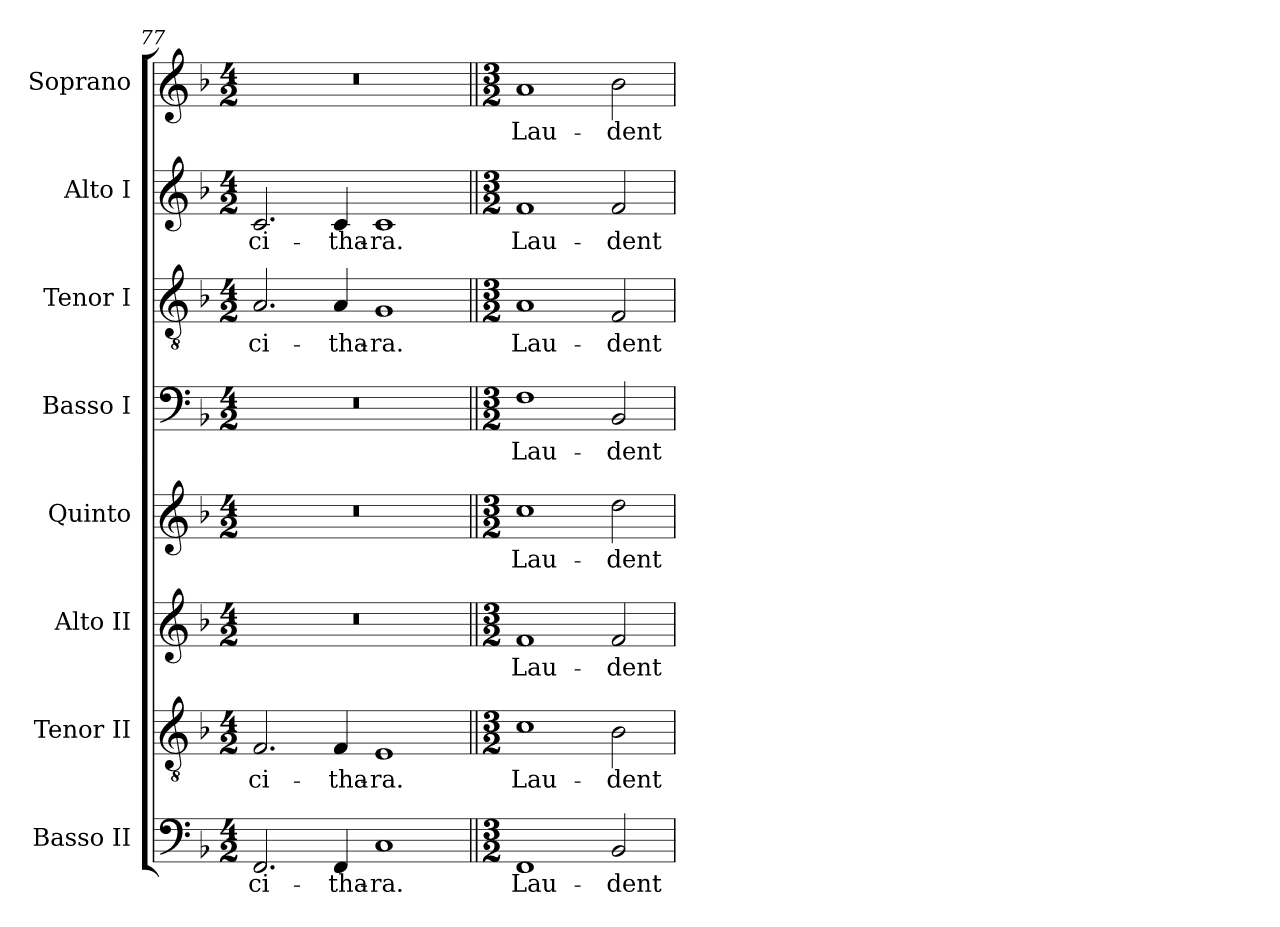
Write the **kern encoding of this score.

**kern	**text	**kern	**text	**kern	**text	**kern	**text	**kern	**text	**kern	**text	**kern	**text	**kern	**text
*part8	*part8	*part7	*part7	*part6	*part6	*part5	*part5	*part4	*part4	*part3	*part3	*part2	*part2	*part1	*part1
*staff8	*staff8	*staff7	*staff7	*staff6	*staff6	*staff5	*staff5	*staff4	*staff4	*staff3	*staff3	*staff2	*staff2	*staff1	*staff1
*I"Basso II	*	*I"Tenor II	*	*I"Alto II	*	*I"Quinto	*	*I"Basso I	*	*I"Tenor I	*	*I"Alto I	*	*I"Soprano	*
*I'B. 2	*	*I'T. 2	*	*I'A. 2	*	*I'Q.	*	*I'B. 1	*	*I'T. 1	*	*I'A. 1	*	*I'S.	*
*clefF4	*	*clefGv2	*	*clefG2	*	*clefG2	*	*clefF4	*	*clefGv2	*	*clefG2	*	*clefG2	*
*	*	*ITrd7c12	*	*	*	*	*	*	*	*ITrd7c12	*	*	*	*	*
*k[b-]	*	*k[b-]	*	*k[b-]	*	*k[b-]	*	*k[b-]	*	*k[b-]	*	*k[b-]	*	*k[b-]	*
*F:	*	*F:	*	*F:	*	*F:	*	*F:	*	*F:	*	*F:	*	*F:	*
*M4/2	*	*M4/2	*	*M4/2	*	*M4/2	*	*M4/2	*	*M4/2	*	*M4/2	*	*M4/2	*
=77	=77	=77	=77	=77	=77	=77	=77	=77	=77	=77	=77	=77	=77	=77	=77
!	!LO:LY:b:color=#000000	!	!	!	!	!	!	!	!	!	!	!	!	!	!
!	!	!	!LO:LY:b:color=#000000	!LO:N:vis=1	!	!LO:N:vis=1	!	!LO:N:vis=1	!	!	!	!	!	!	!
!	!	!	!	!	!	!	!	!	!	!	!LO:LY:b:color=#000000	!	!	!	!
!	!	!	!	!	!	!	!	!	!	!	!	!	!LO:LY:b:color=#000000	!LO:N:vis=1	!
2.FFi/	ci-	2.FFi/	ci-	0r	.	0r	.	0r	.	2.AAi/	ci-	2.ci/	ci-	0r	.
!	!LO:LY:b:color=#000000	!	!	!	!	!	!	!	!	!	!	!	!	!	!
!	!	!	!LO:LY:b:color=#000000	!	!	!	!	!	!	!	!	!	!	!	!
!	!	!	!	!	!	!	!	!	!	!	!LO:LY:b:color=#000000	!	!	!	!
!	!	!	!	!	!	!	!	!	!	!	!	!	!LO:LY:b:color=#000000	!	!
4FFi/	-tha-	4FFi/	-tha-	.	.	.	.	.	.	4AAi/	-tha-	4ci/	-tha-	.	.
!	!LO:LY:b:color=#000000	!	!	!	!	!	!	!	!	!	!	!	!	!	!
!	!	!	!LO:LY:b:color=#000000	!	!	!	!	!	!	!	!	!	!	!	!
!	!	!	!	!	!	!	!	!	!	!	!LO:LY:b:color=#000000	!	!	!	!
!	!	!	!	!	!	!	!	!	!	!	!	!	!LO:LY:b:color=#000000	!	!
1Ci	-ra.	1EEi	-ra.	.	.	.	.	.	.	1GGi	-ra.	1ci	-ra.	.	.
!!LO:PB:g=z
=78||	=78||	=78||	=78||	=78||	=78||	=78||	=78||	=78||	=78||	=78||	=78||	=78||	=78||	=78||	=78||
*M3/2	*	*M3/2	*	*M3/2	*	*M3/2	*	*M3/2	*	*M3/2	*	*M3/2	*	*M3/2	*
!	!LO:LY:b:color=#000000	!	!	!	!	!	!	!	!	!	!	!	!	!	!
!	!	!	!LO:LY:b:color=#000000	!	!	!	!	!	!	!	!	!	!	!	!
!	!	!	!	!	!LO:LY:b:color=#000000	!	!	!	!	!	!	!	!	!	!
!	!	!	!	!	!	!	!LO:LY:b:color=#000000	!	!	!	!	!	!	!	!
!	!	!	!	!	!	!	!	!	!LO:LY:b:color=#000000	!	!	!	!	!	!
!	!	!	!	!	!	!	!	!	!	!	!LO:LY:b:color=#000000	!	!	!	!
!	!	!	!	!	!	!	!	!	!	!	!	!	!LO:LY:b:color=#000000	!	!
!	!	!	!	!	!	!	!	!	!	!	!	!	!	!	!LO:LY:b:color=#000000
1FFi	Lau-	1Ci	Lau-	1fi	Lau-	1cci	Lau-	1Fi	Lau-	1AAi	Lau-	1fi	Lau-	1ai	Lau-
!	!LO:LY:b:color=#000000	!	!	!	!	!	!	!	!	!	!	!	!	!	!
!	!	!	!LO:LY:b:color=#000000	!	!	!	!	!	!	!	!	!	!	!	!
!	!	!	!	!	!LO:LY:b:color=#000000	!	!	!	!	!	!	!	!	!	!
!	!	!	!	!	!	!	!LO:LY:b:color=#000000	!	!	!	!	!	!	!	!
!	!	!	!	!	!	!	!	!	!LO:LY:b:color=#000000	!	!	!	!	!	!
!	!	!	!	!	!	!	!	!	!	!	!LO:LY:b:color=#000000	!	!	!	!
!	!	!	!	!	!	!	!	!	!	!	!	!	!LO:LY:b:color=#000000	!	!
!	!	!	!	!	!	!	!	!	!	!	!	!	!	!	!LO:LY:b:color=#000000
2BB-i/	-dent	2BB-i\	-dent	2fi/	-dent	2ddi\	-dent	2BB-i/	-dent	2FFi/	-dent	2fi/	-dent	2b-i\	-dent
=	=	=	=	=	=	=	=	=	=	=	=	=	=	=	=
*-	*-	*-	*-	*-	*-	*-	*-	*-	*-	*-	*-	*-	*-	*-	*-
